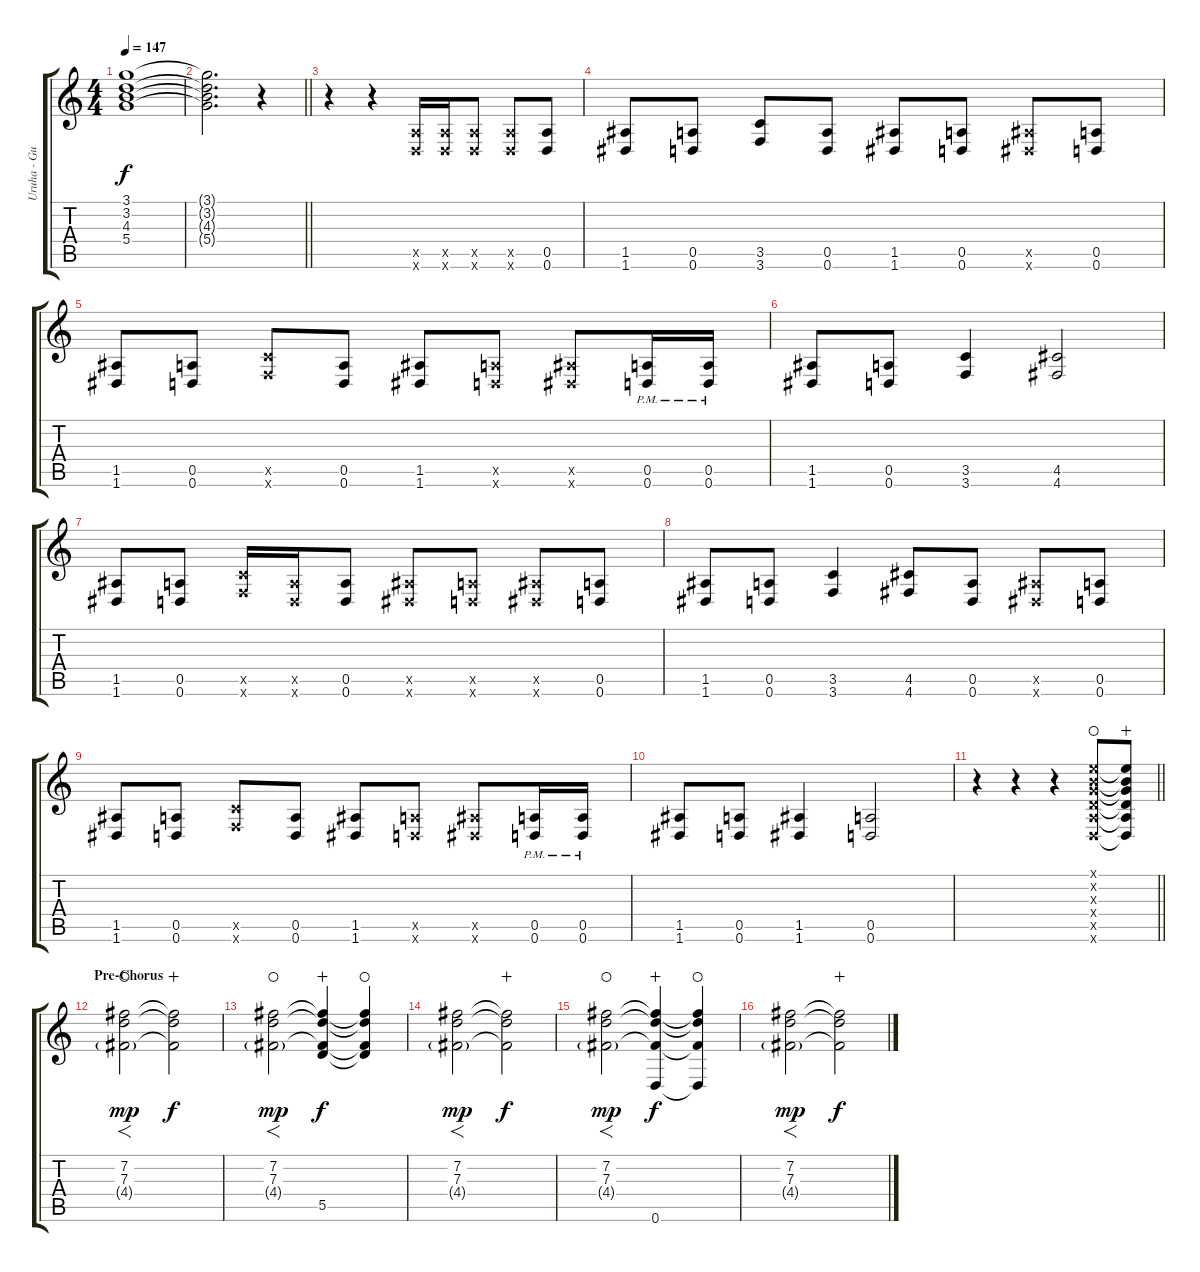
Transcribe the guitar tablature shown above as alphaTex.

\track ("Uruha - Guitar 1" "Uruha - Gu") {instrument distortionguitar}
\staff {score tabs}
\tuning (E4 B3 G3 D3 A2 D2) {hide}
\ts (4 4)
\tempo 147
\clef g2
\ks c
(3.1{t} 3.2{t} 4.3{t} 5.4{t}).1{dy f} |
\barLineRight lightlight
(3.1{t} 3.2{t} 4.3{t} 5.4{t}).2{d} r.4 |
\section ("" "")
r.4{instrument distortionguitar} r.4 (0.5{x} 0.6{x}).16 (0.5{x} 0.6{x}).16 (0.5{x} 0.6{x}).8 (0.5{x} 0.6{x}).8 (0.5 0.6).8 |
(1.5 1.6).8 (0.5 0.6).8 (3.5 3.6).8 (0.5 0.6).8 (1.5 1.6).8 (0.5 0.6).8 (1.5{x} 1.6{x}).8 (0.5 0.6).8 |
(1.5 1.6).8 (0.5 0.6).8 (3.5{x} 3.6{x}).8 (0.5 0.6).8 (1.5 1.6).8 (0.5{x} 0.6{x}).8 (1.5{x} 1.6{x}).8 (0.5{pm} 0.6{pm}).16 (0.5{pm} 0.6{pm}).16 |
(1.5 1.6).8 (0.5 0.6).8 (3.5 3.6).4 (4.5 4.6).2 |
(1.5 1.6).8 (0.5 0.6).8 (3.5{x} 3.6{x}).16 (0.5{x} 0.6{x}).16 (0.5 0.6).8 (1.5{x} 1.6{x}).8 (0.5{x} 0.6{x}).8 (1.5{x} 1.6{x}).8 (0.5 0.6).8 |
(1.5 1.6).8 (0.5 0.6).8 (3.5 3.6).4 (4.5 4.6).8 (0.5 0.6).8 (1.5{x} 1.6{x}).8 (0.5 0.6).8 |
(1.5 1.6).8 (0.5 0.6).8 (3.5{x} 3.6{x}).8 (0.5 0.6).8 (1.5 1.6).8 (0.5{x} 0.6{x}).8 (1.5{x} 1.6{x}).8 (0.5{pm} 0.6{pm}).16 (0.5{pm} 0.6{pm}).16 |
(1.5 1.6).8 (0.5 0.6).8 (1.5 1.6).4 (0.5 0.6).2 |
\barLineRight lightlight
r.4{instrument distortionguitar} r.4 r.4 (0.1{x} 0.2{x} 0.3{x} 0.4{x} 0.5{x} 0.6{x}).8{waho} (0.1{t} 0.2{t} 0.3{t} 0.4{t} 0.5{t} 0.6{t}).8{wahc} |
\section ("" "Pre-Chorus")
(7.2 7.3 4.4{g}).2{f dy mp waho} (7.2{t} 7.3{t} 4.4{t}).2{dy f wahc} |
(7.2 7.3 4.4{g}).2{f dy mp waho} (7.2{t} 7.3{t} 4.4{t} 5.5).4{dy f wahc} (7.2{t} 7.3{t} 4.4{t} 5.5{t}).4{waho} |
(7.2 7.3 4.4{g}).2{f dy mp} (7.2{t} 7.3{t} 4.4{t}).2{dy f wahc} |
(7.2 7.3 4.4{g}).2{f dy mp waho} (7.2{t} 7.3{t} 4.4{t} 0.6).4{dy f wahc} (7.2{t} 7.3{t} 4.4{t} 0.6{t}).4{waho} |
(7.2 7.3 4.4{g}).2{f dy mp} (7.2{t} 7.3{t} 4.4{t}).2{dy f wahc}
